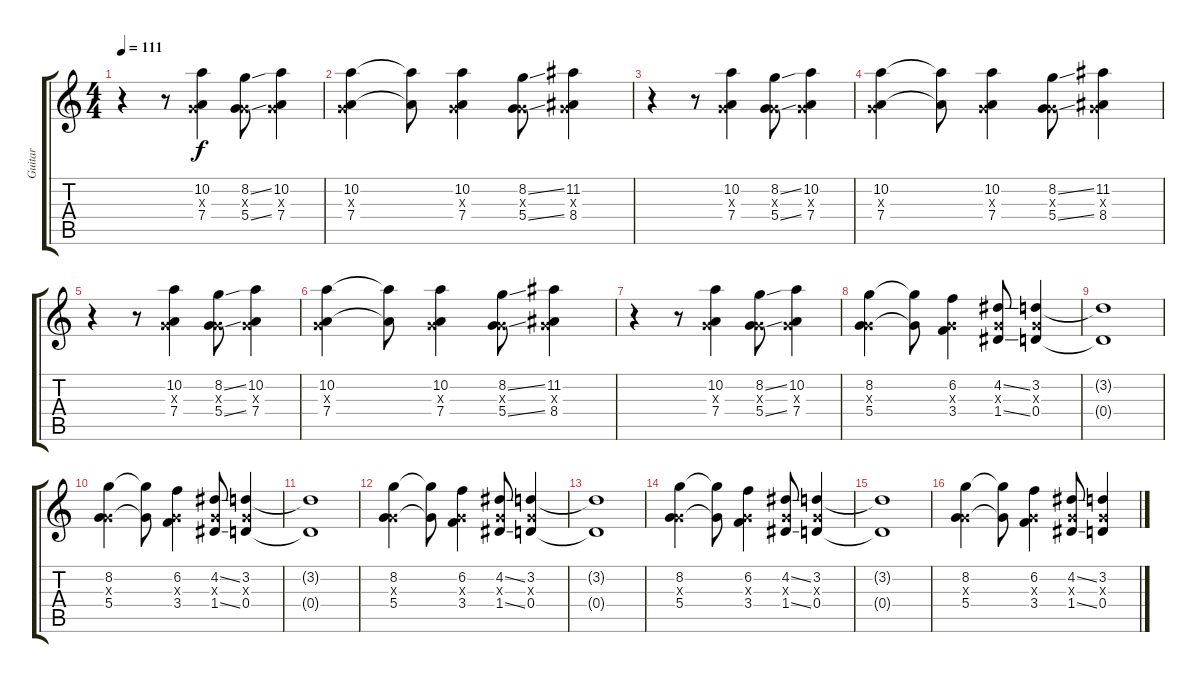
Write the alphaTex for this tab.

\track ("Guitar" "Guitar") {instrument electricguitarclean}
\staff {score tabs}
\tuning (E4 B3 G3 D3 A2 D2) {hide}
\ts (4 4)
\tempo 111
\clef g2
\ks c
r.4{dy f} r.8 (10.2 0.3{x} 7.4).4{volume 8 instrument distortionguitar} (8.2{ss} 0.3{x} 5.4{ss}).8 (10.2 0.3{x} 7.4).4 |
(10.2 0.3{x} 7.4).4 (10.2{t} 7.4{t}).8 (10.2 0.3{x} 7.4).4 (8.2{ss} 0.3{x} 5.4{ss}).8 (11.2 0.3{x} 8.4).4 |
r.4 r.8 (10.2 0.3{x} 7.4).4 (8.2{ss} 0.3{x} 5.4{ss}).8 (10.2 0.3{x} 7.4).4 |
(10.2 0.3{x} 7.4).4 (10.2{t} 7.4{t}).8 (10.2 0.3{x} 7.4).4 (8.2{ss} 0.3{x} 5.4{ss}).8 (11.2 0.3{x} 8.4).4 |
r.4 r.8 (10.2 0.3{x} 7.4).4 (8.2{ss} 0.3{x} 5.4{ss}).8 (10.2 0.3{x} 7.4).4 |
(10.2 0.3{x} 7.4).4 (10.2{t} 7.4{t}).8 (10.2 0.3{x} 7.4).4 (8.2{ss} 0.3{x} 5.4{ss}).8 (11.2 0.3{x} 8.4).4 |
r.4 r.8 (10.2 0.3{x} 7.4).4 (8.2{ss} 0.3{x} 5.4{ss}).8 (10.2 0.3{x} 7.4).4 |
(8.2 0.3{x} 5.4).4 (8.2{t} 5.4{t}).8 (6.2 0.3{x} 3.4).4 (4.2{ss} 0.3{x} 1.4{ss}).8 (3.2 0.3{x} 0.4).4 |
(3.2{t} 0.4{t}).1 |
(8.2 0.3{x} 5.4).4 (8.2{t} 5.4{t}).8 (6.2 0.3{x} 3.4).4 (4.2{ss} 0.3{x} 1.4{ss}).8 (3.2 0.3{x} 0.4).4 |
(3.2{t} 0.4{t}).1 |
(8.2 0.3{x} 5.4).4 (8.2{t} 5.4{t}).8 (6.2 0.3{x} 3.4).4 (4.2{ss} 0.3{x} 1.4{ss}).8 (3.2 0.3{x} 0.4).4 |
(3.2{t} 0.4{t}).1 |
(8.2 0.3{x} 5.4).4 (8.2{t} 5.4{t}).8 (6.2 0.3{x} 3.4).4 (4.2{ss} 0.3{x} 1.4{ss}).8 (3.2 0.3{x} 0.4).4 |
(3.2{t} 0.4{t}).1 |
(8.2 0.3{x} 5.4).4 (8.2{t} 5.4{t}).8 (6.2 0.3{x} 3.4).4 (4.2{ss} 0.3{x} 1.4{ss}).8 (3.2 0.3{x} 0.4).4
